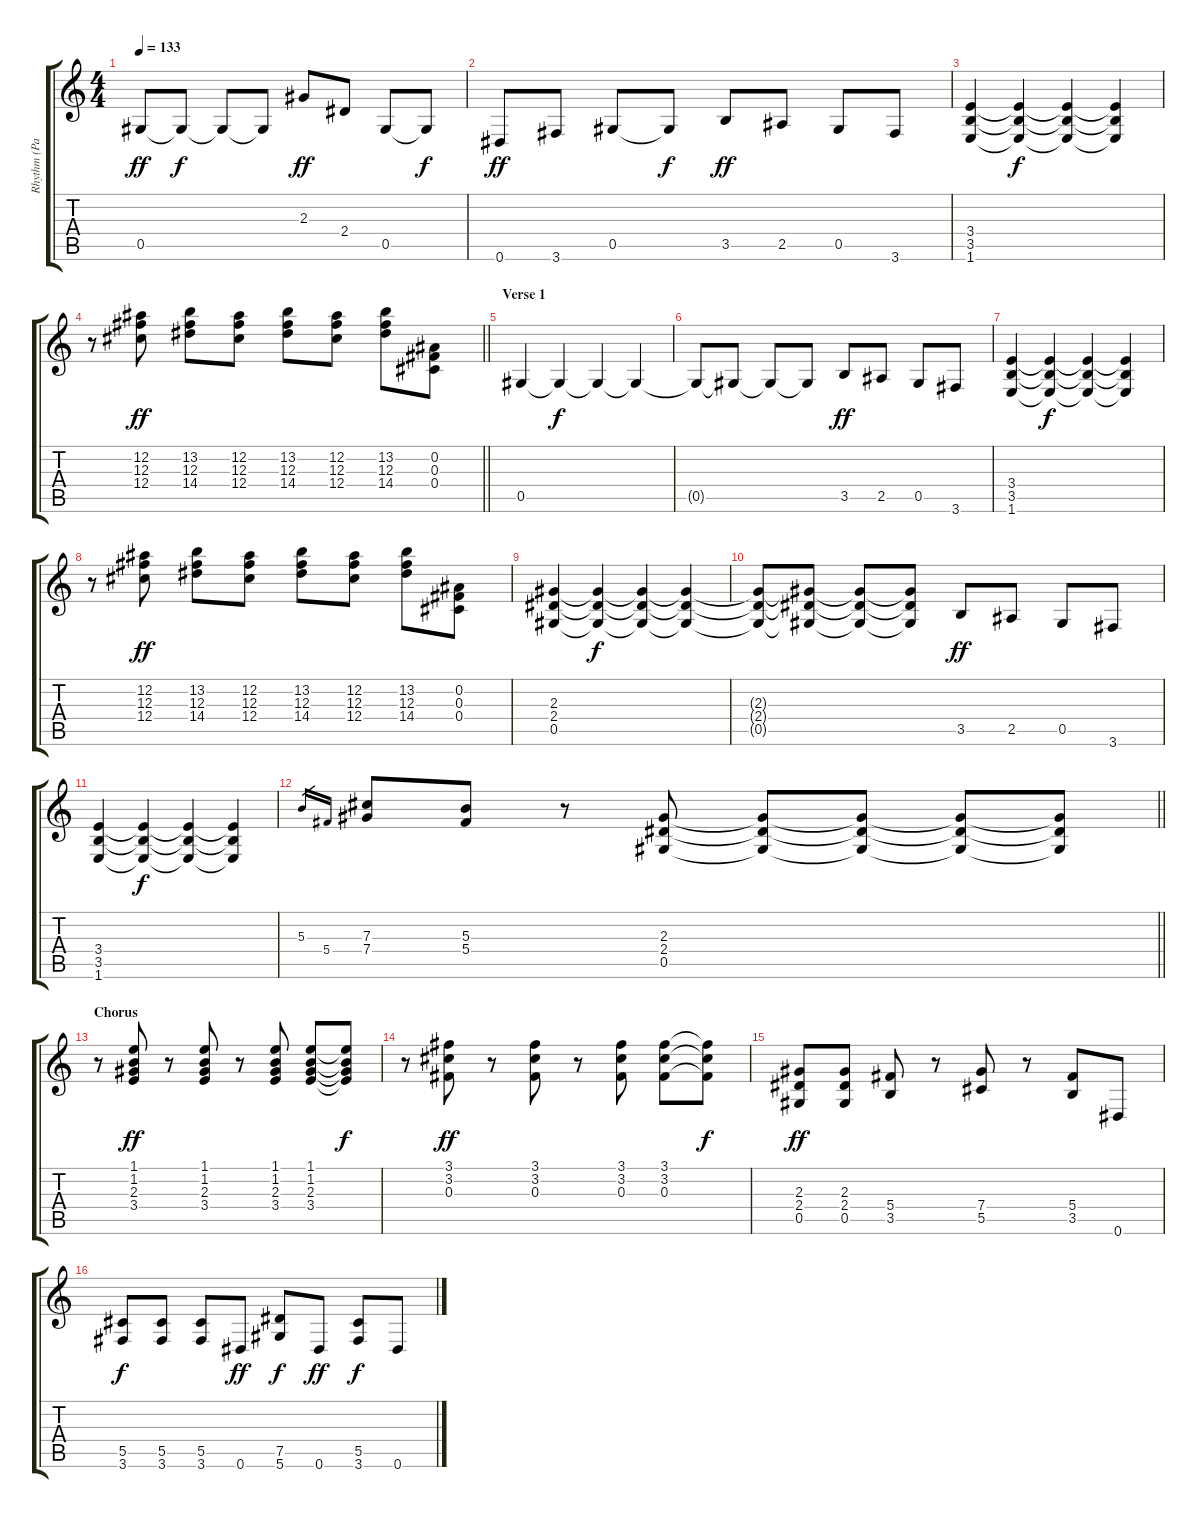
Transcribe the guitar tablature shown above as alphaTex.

\track ("Rhythm (Paul)" "Rhythm (Pa") {instrument distortionguitar}
\staff {score tabs}
\tuning (Eb4 Bb3 Gb3 Db3 Ab2 Eb2) {hide}
\ts (4 4)
\tempo 133
\clef g2
\ks c
0.5.8{dy ff} 0.5{t}.8{dy f} 0.5{t}.8 0.5{t}.8 2.3.8{dy ff} 2.4.8 0.5.8 0.5{t}.8{dy f} |
0.6.8{dy ff} 3.6.8 0.5.8 0.5{t}.8{dy f} 3.5.8{dy ff} 2.5.8 0.5.8 3.6.8 |
(3.4 3.5 1.6).4 (3.4{t} 3.5{t} 1.6{t}).4{dy f} (3.4{t} 3.5{t} 1.6{t}).4 (3.4{t} 3.5{t} 1.6{t}).4 |
\barLineRight lightlight
r.8 (12.2 12.3 12.4).8{dy ff} (13.2 12.3 14.4).8 (12.2 12.3 12.4).8 (13.2 12.3 14.4).8 (12.2 12.3 12.4).8 (13.2 12.3 14.4).8 (0.2 0.3 0.4).8 |
\section ("" "Verse 1")
0.5.4 0.5{t}.4{dy f} 0.5{t}.4 0.5{t}.4 |
0.5{t}.8 0.5{t}.8 0.5{t}.8 0.5{t}.8 3.5.8{dy ff} 2.5.8 0.5.8 3.6.8 |
(3.4 3.5 1.6).4 (3.4{t} 3.5{t} 1.6{t}).4{dy f} (3.4{t} 3.5{t} 1.6{t}).4 (3.4{t} 3.5{t} 1.6{t}).4 |
r.8 (12.2 12.3 12.4).8{dy ff} (13.2 12.3 14.4).8 (12.2 12.3 12.4).8 (13.2 12.3 14.4).8 (12.2 12.3 12.4).8 (13.2 12.3 14.4).8 (0.2 0.3 0.4).8 |
(2.3 2.4 0.5).4 (2.3{t} 2.4{t} 0.5{t}).4{dy f} (2.3{t} 2.4{t} 0.5{t}).4 (2.3{t} 2.4{t} 0.5{t}).4 |
(2.3{t} 2.4{t} 0.5{t}).8 (2.3{t} 2.4{t} 0.5{t}).8 (2.3{t} 2.4{t} 0.5{t}).8 (2.3{t} 2.4{t} 0.5{t}).8 3.5.8{dy ff} 2.5.8 0.5.8 3.6.8 |
(3.4 3.5 1.6).4 (3.4{t} 3.5{t} 1.6{t}).4{dy f} (3.4{t} 3.5{t} 1.6{t}).4 (3.4{t} 3.5{t} 1.6{t}).4 |
\barLineRight lightlight
5.3.16{gr} 5.4.16{gr} (7.3 7.4).8 (5.3 5.4).8 r.8 (2.3 2.4 0.5).8 (2.3{t} 2.4{t} 0.5{t}).8 (2.3{t} 2.4{t} 0.5{t}).8 (2.3{t} 2.4{t} 0.5{t}).8 (2.3{t} 2.4{t} 0.5{t}).8 |
\section ("" "Chorus")
r.8 (1.1 1.2 2.3 3.4).8{dy ff} r.8 (1.1 1.2 2.3 3.4).8 r.8 (1.1 1.2 2.3 3.4).8 (1.1 1.2 2.3 3.4).8 (1.1{t} 1.2{t} 2.3{t} 3.4{t}).8{dy f} |
r.8 (3.1 3.2 0.3).8{dy ff} r.8 (3.1 3.2 0.3).8 r.8 (3.1 3.2 0.3).8 (3.1 3.2 0.3).8 (3.1{t} 3.2{t} 0.3{t}).8{dy f} |
(2.3 2.4 0.5).8{dy ff} (2.3 2.4 0.5).8 (5.4 3.5).8 r.8 (7.4 5.5).8 r.8 (5.4 3.5).8 0.6.8 |
(5.5 3.6).8{dy f} (5.5 3.6).8 (5.5 3.6).8 0.6.8{dy ff} (7.5 5.6).8{dy f} 0.6.8{dy ff} (5.5 3.6).8{dy f} 0.6.8
